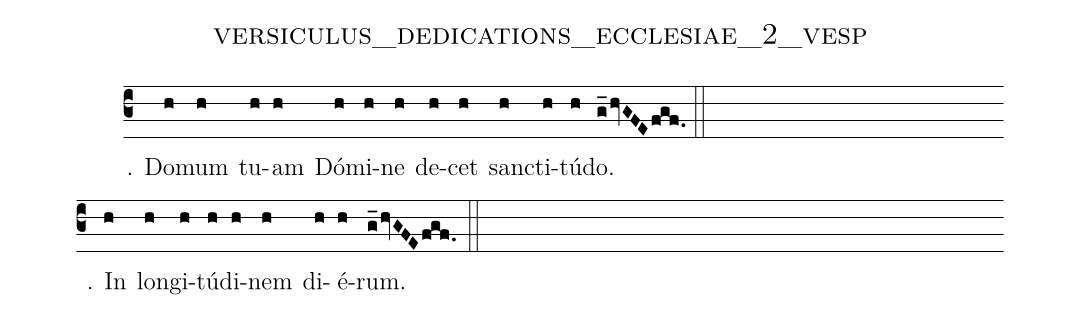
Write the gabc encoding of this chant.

name:versiculus_dedications_ecclesiae_2_vesp;
%%
(c3) ℣. Do(h)mum(h) tu(h)am(h) Dó(h)mi(h)ne(h) de(h)cet(h) san(h)cti(h)tú(h)do.(g_hvGFEfgf.) (::) (Z-)
℟. In(h) lon(h)gi(h)tú(h)di(h)nem(h) di(h)é(h)rum.(g_hvGFEfgf.) (::)
